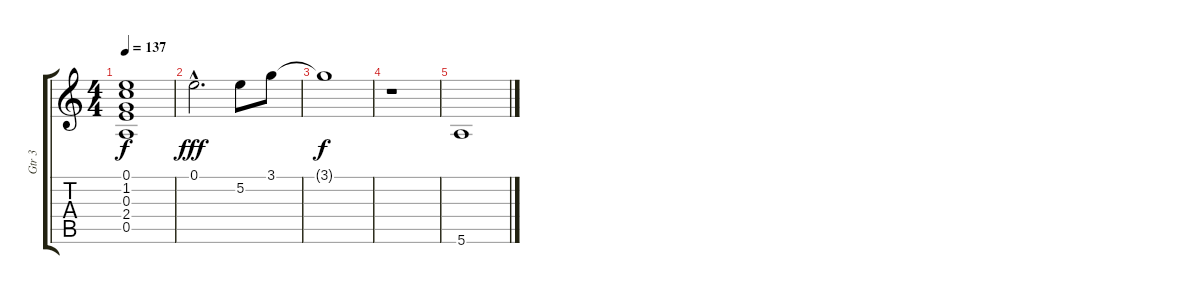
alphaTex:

\track ("Gtr 3" "Gtr 3") {instrument overdrivenguitar}
\staff {score tabs}
\tuning (E4 B3 G3 D3 A2 E2) {hide}
\ts (4 4)
\tempo 137
\clef g2
\ks c
(0.1{t} 1.2{t} 0.3{t} 2.4{t} 0.5{t}).1{dy f} |
0.1{hac}.2{d dy fff} 5.2.8 3.1.8 |
3.1{t}.1{dy f} |
r.1 |
5.6.1
